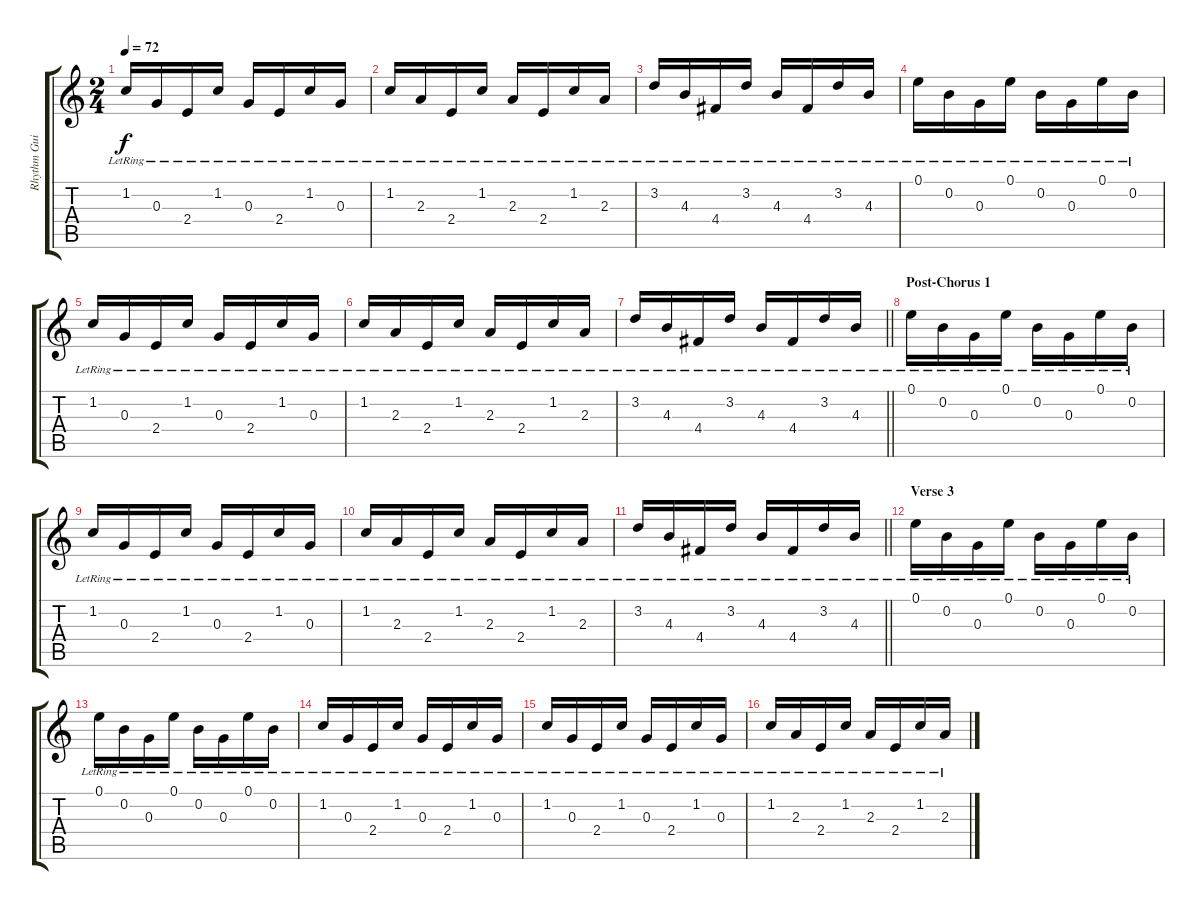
\track ("Rhythm Guitar" "Rhythm Gui") {instrument electricguitarclean}
\staff {score tabs}
\tuning (E4 B3 G3 D3 A2 E2) {hide}
\ts (2 4)
\tempo 72
\clef g2
\ks c
1.2{lr}.16{dy f} 0.3{lr}.16 2.4{lr}.16 1.2{lr}.16 0.3{lr}.16 2.4{lr}.16 1.2{lr}.16 0.3{lr}.16 |
1.2{lr}.16 2.3{lr}.16 2.4{lr}.16 1.2{lr}.16 2.3{lr}.16 2.4{lr}.16 1.2{lr}.16 2.3{lr}.16 |
3.2{lr}.16 4.3{lr}.16 4.4{lr}.16 3.2{lr}.16 4.3{lr}.16 4.4{lr}.16 3.2{lr}.16 4.3{lr}.16 |
0.1{lr}.16 0.2{lr}.16 0.3{lr}.16 0.1{lr}.16 0.2{lr}.16 0.3{lr}.16 0.1{lr}.16 0.2{lr}.16 |
1.2{lr}.16 0.3{lr}.16 2.4{lr}.16 1.2{lr}.16 0.3{lr}.16 2.4{lr}.16 1.2{lr}.16 0.3{lr}.16 |
1.2{lr}.16 2.3{lr}.16 2.4{lr}.16 1.2{lr}.16 2.3{lr}.16 2.4{lr}.16 1.2{lr}.16 2.3{lr}.16 |
\barLineRight lightlight
3.2{lr}.16 4.3{lr}.16 4.4{lr}.16 3.2{lr}.16 4.3{lr}.16 4.4{lr}.16 3.2{lr}.16 4.3{lr}.16 |
\section ("" "Post-Chorus 1")
0.1{lr}.16 0.2{lr}.16 0.3{lr}.16 0.1{lr}.16 0.2{lr}.16 0.3{lr}.16 0.1{lr}.16 0.2{lr}.16 |
1.2{lr}.16 0.3{lr}.16 2.4{lr}.16 1.2{lr}.16 0.3{lr}.16 2.4{lr}.16 1.2{lr}.16 0.3{lr}.16 |
1.2{lr}.16 2.3{lr}.16 2.4{lr}.16 1.2{lr}.16 2.3{lr}.16 2.4{lr}.16 1.2{lr}.16 2.3{lr}.16 |
\barLineRight lightlight
3.2{lr}.16 4.3{lr}.16 4.4{lr}.16 3.2{lr}.16 4.3{lr}.16 4.4{lr}.16 3.2{lr}.16 4.3{lr}.16 |
\section ("" "Verse 3")
0.1{lr}.16 0.2{lr}.16 0.3{lr}.16 0.1{lr}.16 0.2{lr}.16 0.3{lr}.16 0.1{lr}.16 0.2{lr}.16 |
0.1{lr}.16 0.2{lr}.16 0.3{lr}.16 0.1{lr}.16 0.2{lr}.16 0.3{lr}.16 0.1{lr}.16 0.2{lr}.16 |
1.2{lr}.16 0.3{lr}.16 2.4{lr}.16 1.2{lr}.16 0.3{lr}.16 2.4{lr}.16 1.2{lr}.16 0.3{lr}.16 |
1.2{lr}.16 0.3{lr}.16 2.4{lr}.16 1.2{lr}.16 0.3{lr}.16 2.4{lr}.16 1.2{lr}.16 0.3{lr}.16 |
1.2{lr}.16 2.3{lr}.16 2.4{lr}.16 1.2{lr}.16 2.3{lr}.16 2.4{lr}.16 1.2{lr}.16 2.3{lr}.16
